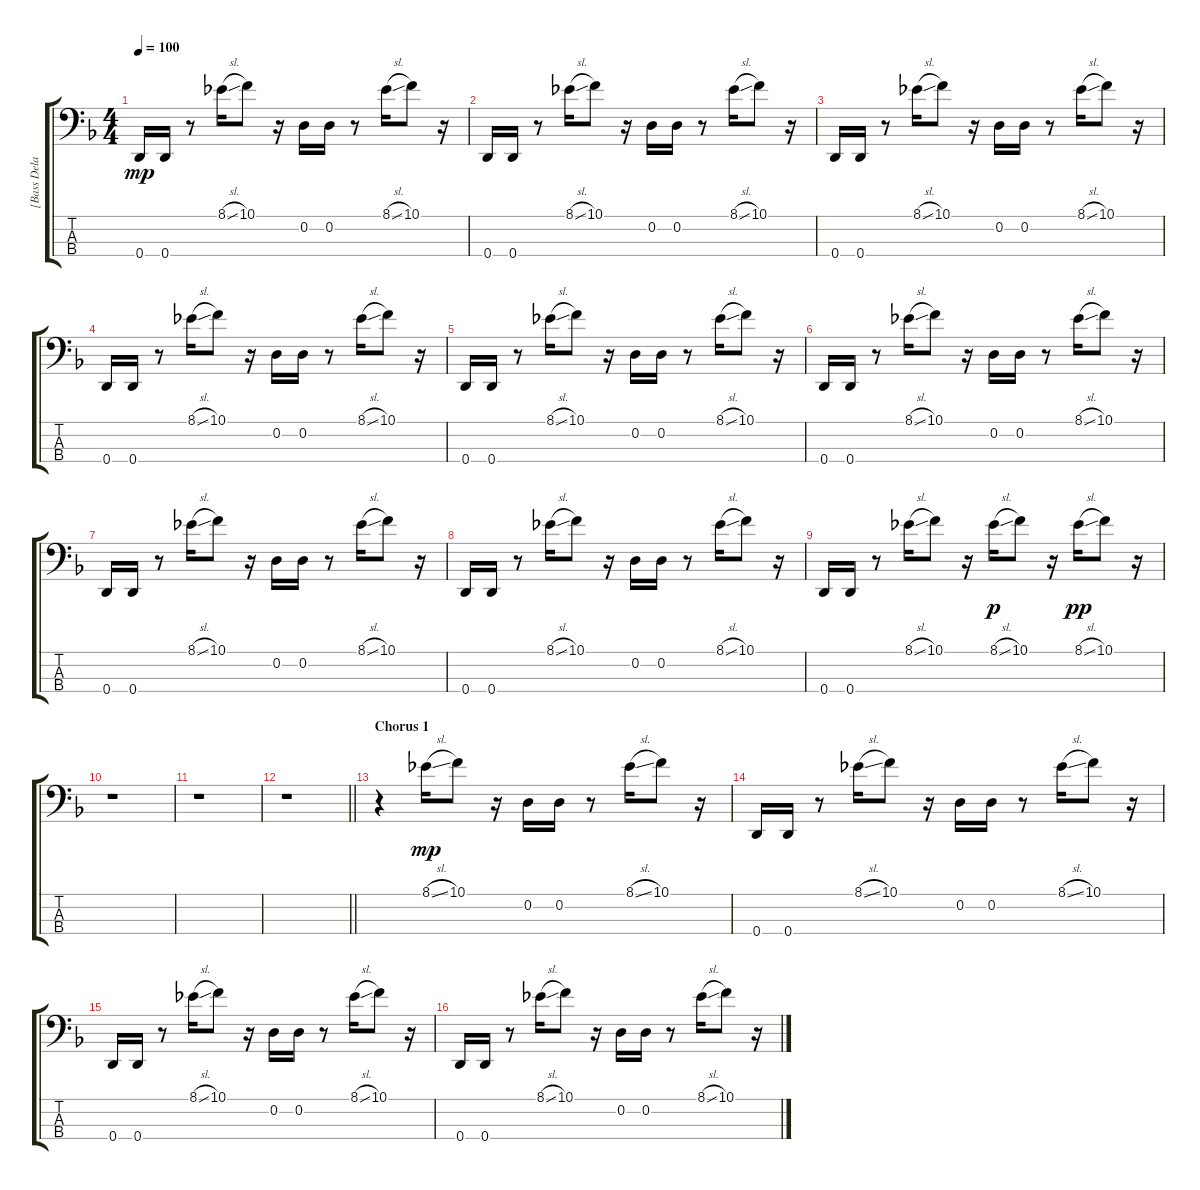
\track ("[Bass Delay]" "[Bass Dela") {instrument electricbassfinger}
\staff {score tabs}
\tuning (G2 D2 A1 D1) {hide}
\ts (4 4)
\tempo 100
\clef f4
\ks f
0.4.16{dy mp} 0.4.16 r.8 8.1{sl}.16 10.1.8 r.16 0.2.16 0.2.16 r.8 8.1{sl}.16 10.1.8 r.16 |
0.4.16 0.4.16 r.8 8.1{sl}.16 10.1.8 r.16 0.2.16 0.2.16 r.8 8.1{sl}.16 10.1.8 r.16 |
0.4.16 0.4.16 r.8 8.1{sl}.16 10.1.8 r.16 0.2.16 0.2.16 r.8 8.1{sl}.16 10.1.8 r.16 |
0.4.16 0.4.16 r.8 8.1{sl}.16 10.1.8 r.16 0.2.16 0.2.16 r.8 8.1{sl}.16 10.1.8 r.16 |
0.4.16 0.4.16 r.8 8.1{sl}.16 10.1.8 r.16 0.2.16 0.2.16 r.8 8.1{sl}.16 10.1.8 r.16 |
0.4.16 0.4.16 r.8 8.1{sl}.16 10.1.8 r.16 0.2.16 0.2.16 r.8 8.1{sl}.16 10.1.8 r.16 |
0.4.16 0.4.16 r.8 8.1{sl}.16 10.1.8 r.16 0.2.16 0.2.16 r.8 8.1{sl}.16 10.1.8 r.16 |
0.4.16 0.4.16 r.8 8.1{sl}.16 10.1.8 r.16 0.2.16 0.2.16 r.8 8.1{sl}.16 10.1.8 r.16 |
0.4.16 0.4.16 r.8 8.1{sl}.16 10.1.8 r.16 8.1{sl}.16{dy p} 10.1.8 r.16 8.1{sl}.16{dy pp} 10.1.8 r.16 |
r.1 |
r.1 |
\barLineRight lightlight
r.1 |
\section ("" "Chorus 1")
r.4 8.1{sl}.16{dy mp} 10.1.8 r.16 0.2.16 0.2.16 r.8 8.1{sl}.16 10.1.8 r.16 |
0.4.16 0.4.16 r.8 8.1{sl}.16 10.1.8 r.16 0.2.16 0.2.16 r.8 8.1{sl}.16 10.1.8 r.16 |
0.4.16 0.4.16 r.8 8.1{sl}.16 10.1.8 r.16 0.2.16 0.2.16 r.8 8.1{sl}.16 10.1.8 r.16 |
0.4.16 0.4.16 r.8 8.1{sl}.16 10.1.8 r.16 0.2.16 0.2.16 r.8 8.1{sl}.16 10.1.8 r.16
